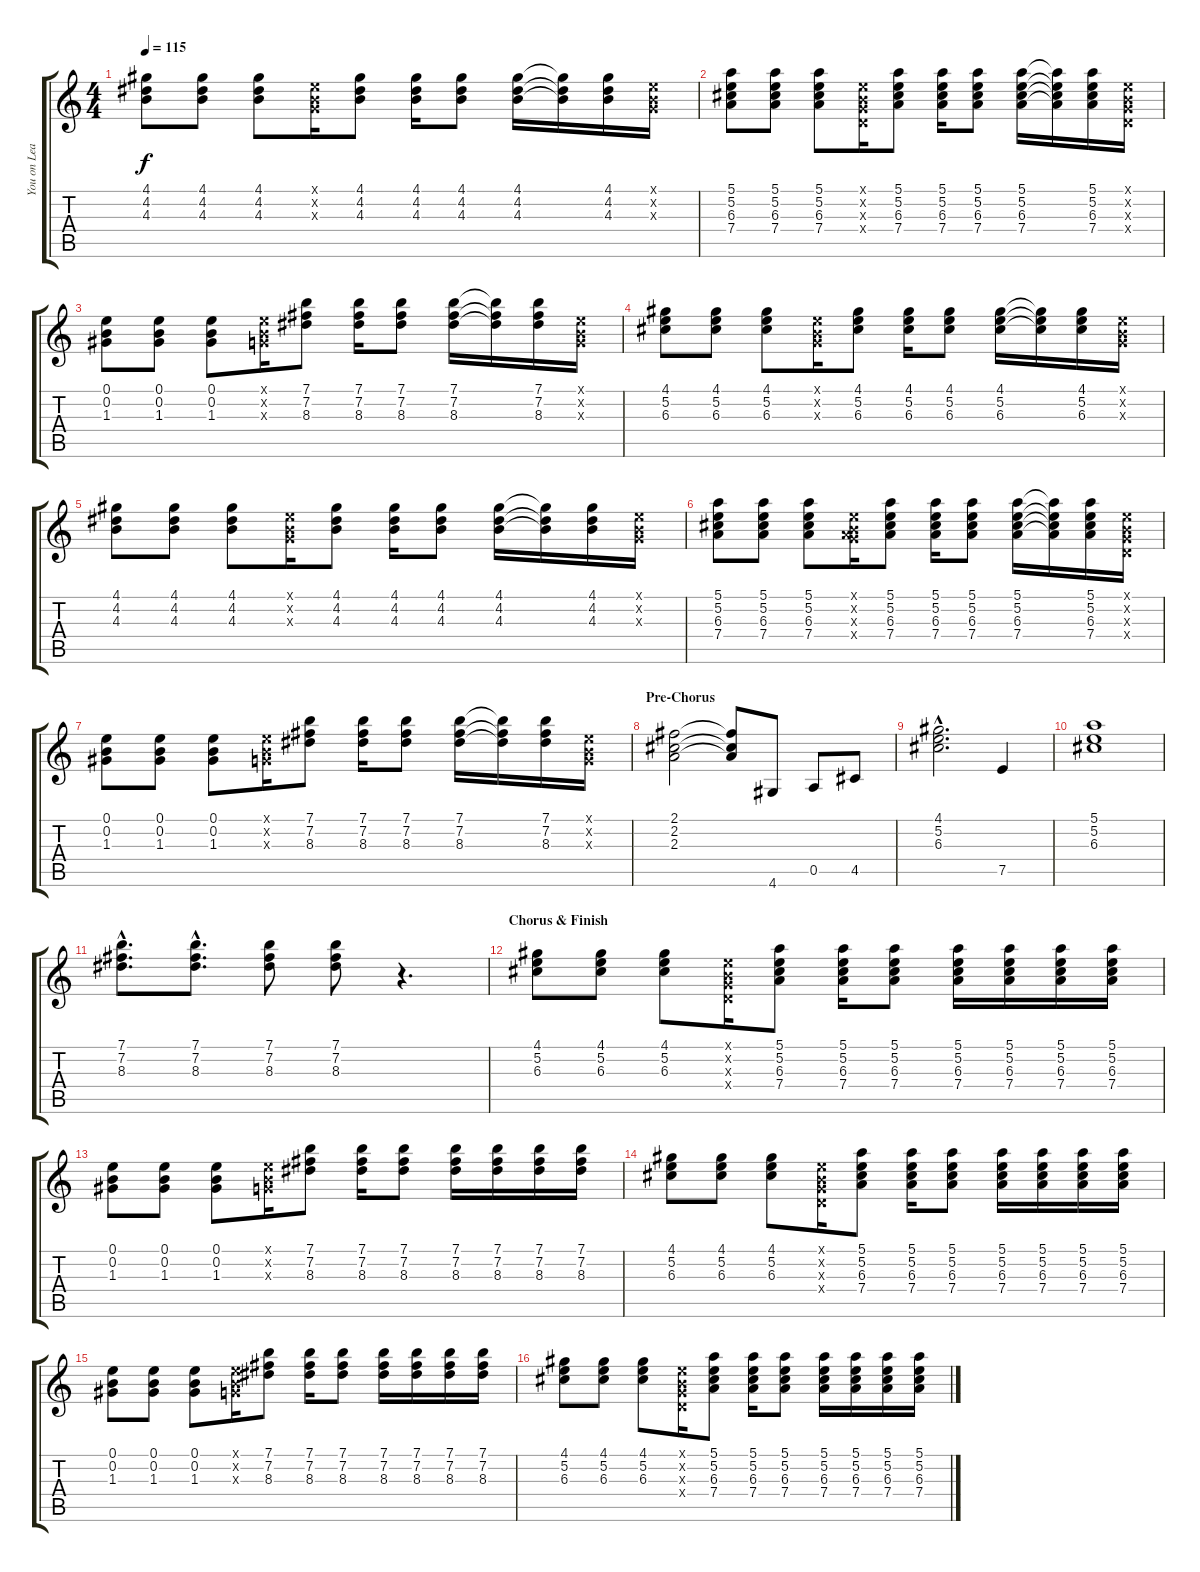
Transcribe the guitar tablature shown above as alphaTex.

\track ("You on Lead-Guitar" "You on Lea") {instrument acousticguitarsteel}
\staff {score tabs}
\tuning (E4 B3 G3 D3 A2 E2) {hide}
\ts (4 4)
\tempo 115
\clef g2
\ks c
(4.1 4.2 4.3).8{dy f} (4.1 4.2 4.3).8 (4.1 4.2 4.3).8 (0.1{x} 0.2{x} 0.3{x}).16 (4.1 4.2 4.3).8 (4.1 4.2 4.3).16 (4.1 4.2 4.3).8 (4.1 4.2 4.3).16 (4.1{t} 4.2{t} 4.3{t}).16 (4.1 4.2 4.3).16 (0.1{x} 0.2{x} 0.3{x}).16 |
(5.1 5.2 6.3 7.4).8 (5.1 5.2 6.3 7.4).8 (5.1 5.2 6.3 7.4).8 (0.1{x} 0.2{x} 0.3{x} 0.4{x}).16 (5.1 5.2 6.3 7.4).8 (5.1 5.2 6.3 7.4).16 (5.1 5.2 6.3 7.4).8 (5.1 5.2 6.3 7.4).16 (5.1{t} 5.2{t} 6.3{t} 7.4{t}).16 (5.1 5.2 6.3 7.4).16 (0.1{x} 0.2{x} 0.3{x} 0.4{x}).16 |
(0.1 0.2 1.3).8 (0.1 0.2 1.3).8 (0.1 0.2 1.3).8 (0.1{x} 0.2{x} 0.3{x}).16 (7.1 7.2 8.3).8 (7.1 7.2 8.3).16 (7.1 7.2 8.3).8 (7.1 7.2 8.3).16 (7.1{t} 7.2{t} 8.3{t}).16 (7.1 7.2 8.3).16 (0.1{x} 0.2{x} 0.3{x}).16 |
(4.1 5.2 6.3).8 (4.1 5.2 6.3).8 (4.1 5.2 6.3).8 (0.1{x} 0.2{x} 0.3{x}).16 (4.1 5.2 6.3).8 (4.1 5.2 6.3).16 (4.1 5.2 6.3).8 (4.1 5.2 6.3).16 (4.1{t} 5.2{t} 6.3{t}).16 (4.1 5.2 6.3).16 (0.1{x} 0.2{x} 0.3{x}).16 |
(4.1 4.2 4.3).8 (4.1 4.2 4.3).8 (4.1 4.2 4.3).8 (0.1{x} 0.2{x} 0.3{x}).16 (4.1 4.2 4.3).8 (4.1 4.2 4.3).16 (4.1 4.2 4.3).8 (4.1 4.2 4.3).16 (4.1{t} 4.2{t} 4.3{t}).16 (4.1 4.2 4.3).16 (0.1{x} 0.2{x} 0.3{x}).16 |
(5.1 5.2 6.3 7.4).8 (5.1 5.2 6.3 7.4).8 (5.1 5.2 6.3 7.4).8 (0.1{x} 0.2{x} 0.3{x} 7.4{x}).16 (5.1 5.2 6.3 7.4).8 (5.1 5.2 6.3 7.4).16 (5.1 5.2 6.3 7.4).8 (5.1 5.2 6.3 7.4).16 (5.1{t} 5.2{t} 6.3{t} 7.4{t}).16 (5.1 5.2 6.3 7.4).16 (0.1{x} 0.2{x} 0.3{x} 0.4{x}).16 |
(0.1 0.2 1.3).8 (0.1 0.2 1.3).8 (0.1 0.2 1.3).8 (0.1{x} 0.2{x} 0.3{x}).16 (7.1 7.2 8.3).8 (7.1 7.2 8.3).16 (7.1 7.2 8.3).8 (7.1 7.2 8.3).16 (7.1{t} 7.2{t} 8.3{t}).16 (7.1 7.2 8.3).16 (0.1{x} 0.2{x} 0.3{x}).16 |
\section ("" "Pre-Chorus")
(2.1 2.2 2.3).2 (2.1{t} 2.2{t} 2.3{t}).8 4.6.8 0.5.8 4.5.8 |
(4.1{hac} 5.2{hac} 6.3{hac}).2{d} 7.5.4 |
(5.1 5.2 6.3).1 |
(7.1{hac} 7.2{hac} 8.3{hac}).8{d} (7.1{hac} 7.2{hac} 8.3{hac}).8{d} (7.1 7.2 8.3).8 (7.1 7.2 8.3).8 r.4{d} |
\section ("" "Chorus & Finish")
(4.1 5.2 6.3).8 (4.1 5.2 6.3).8 (4.1 5.2 6.3).8 (0.1{x} 0.2{x} 0.3{x} 0.4{x}).16 (5.1 5.2 6.3 7.4).8 (5.1 5.2 6.3 7.4).16 (5.1 5.2 6.3 7.4).8 (5.1 5.2 6.3 7.4).16 (5.1 5.2 6.3 7.4).16 (5.1 5.2 6.3 7.4).16 (5.1 5.2 6.3 7.4).16 |
(0.1 0.2 1.3).8 (0.1 0.2 1.3).8 (0.1 0.2 1.3).8 (0.1{x} 0.2{x} 0.3{x}).16 (7.1 7.2 8.3).8 (7.1 7.2 8.3).16 (7.1 7.2 8.3).8 (7.1 7.2 8.3).16 (7.1 7.2 8.3).16 (7.1 7.2 8.3).16 (7.1 7.2 8.3).16 |
(4.1 5.2 6.3).8 (4.1 5.2 6.3).8 (4.1 5.2 6.3).8 (0.1{x} 0.2{x} 0.3{x} 0.4{x}).16 (5.1 5.2 6.3 7.4).8 (5.1 5.2 6.3 7.4).16 (5.1 5.2 6.3 7.4).8 (5.1 5.2 6.3 7.4).16 (5.1 5.2 6.3 7.4).16 (5.1 5.2 6.3 7.4).16 (5.1 5.2 6.3 7.4).16 |
(0.1 0.2 1.3).8 (0.1 0.2 1.3).8 (0.1 0.2 1.3).8 (0.1{x} 0.2{x} 0.3{x}).16 (7.1 7.2 8.3).8 (7.1 7.2 8.3).16 (7.1 7.2 8.3).8 (7.1 7.2 8.3).16 (7.1 7.2 8.3).16 (7.1 7.2 8.3).16 (7.1 7.2 8.3).16 |
(4.1 5.2 6.3).8 (4.1 5.2 6.3).8 (4.1 5.2 6.3).8 (0.1{x} 0.2{x} 0.3{x} 0.4{x}).16 (5.1 5.2 6.3 7.4).8 (5.1 5.2 6.3 7.4).16 (5.1 5.2 6.3 7.4).8 (5.1 5.2 6.3 7.4).16 (5.1 5.2 6.3 7.4).16 (5.1 5.2 6.3 7.4).16 (5.1 5.2 6.3 7.4).16
